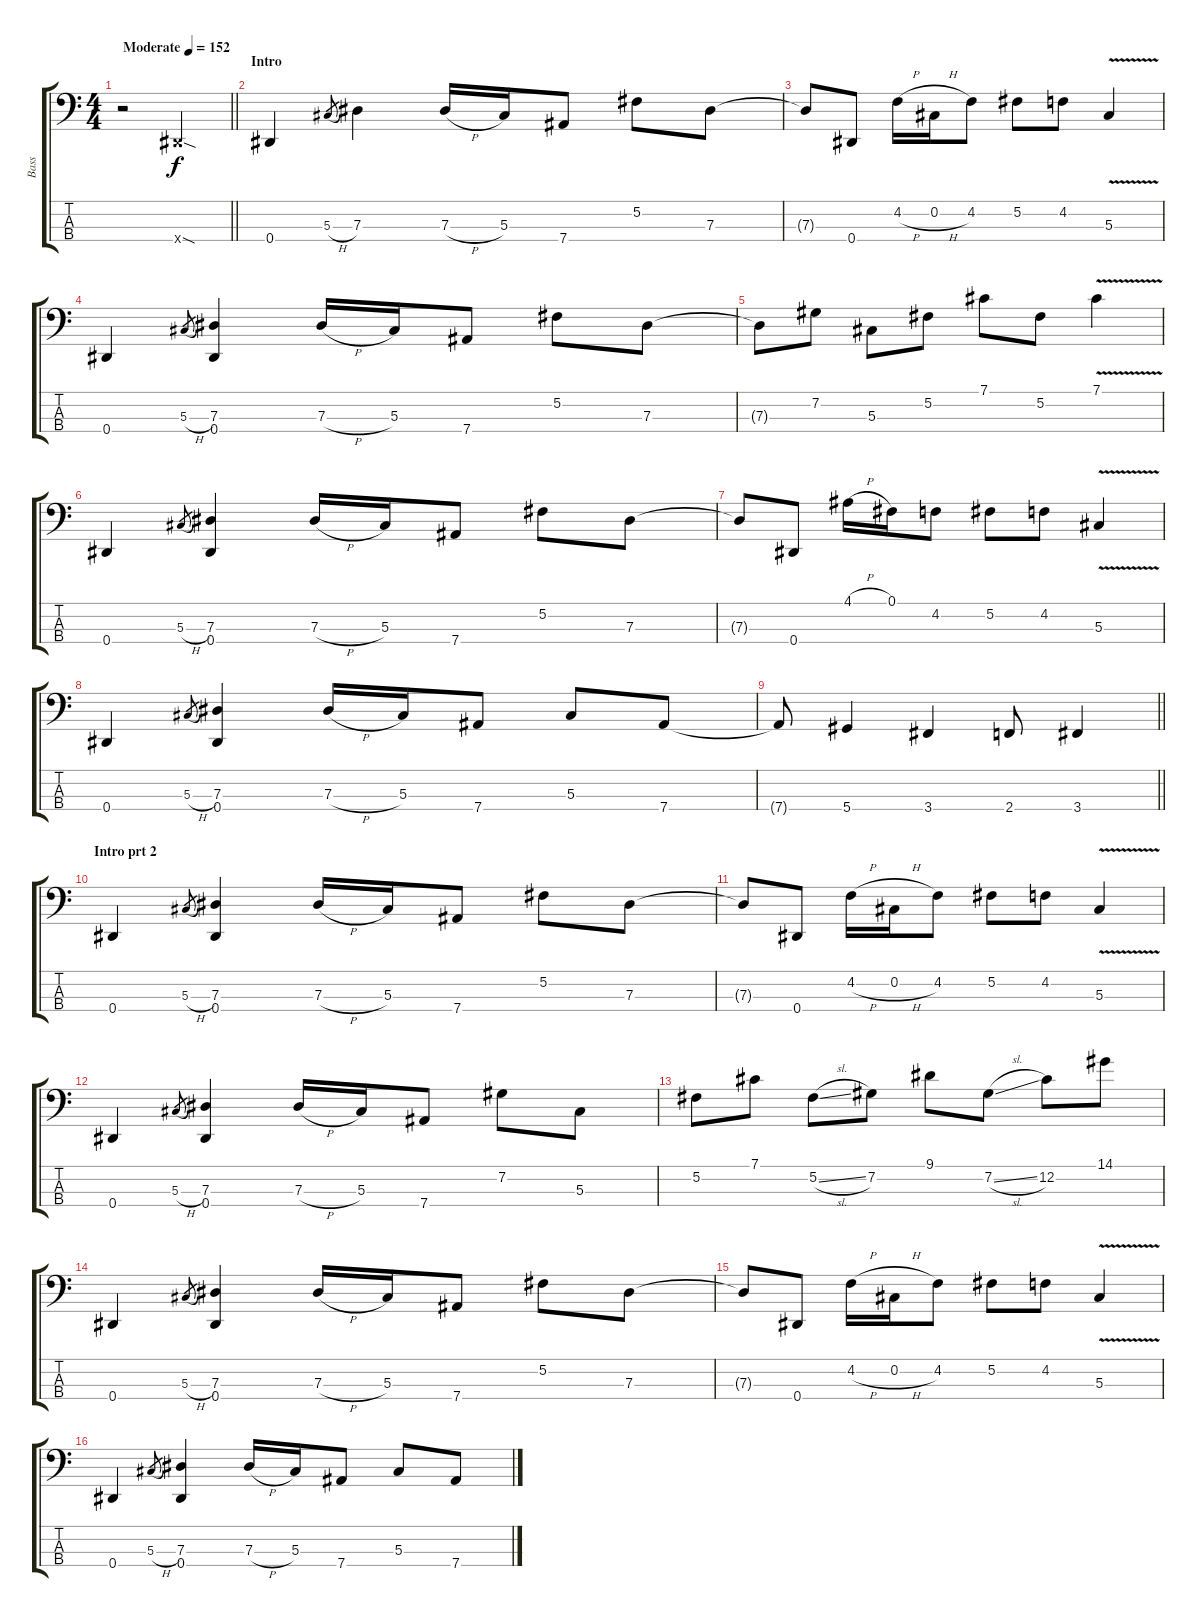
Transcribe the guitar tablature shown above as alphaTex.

\track ("Bass" "Bass") {instrument electricbassfinger}
\staff {score tabs}
\tuning (Gb2 Db2 Ab1 Eb1) {hide}
\ts (4 4)
\tempo (152 "Moderate")
\clef f4
\barLineRight lightlight
\ks c
r.2{dy f instrument electricbassfinger} 0.4{sod x}.2 |
\section ("" "Intro")
0.4.4 5.3{h}.8{gr} 7.3.4 7.3{h}.16 5.3.16 7.4.8 5.2.8 7.3.8 |
7.3{t}.8 0.4.8 4.2{h}.16 0.2{h}.16 4.2.8 5.2.8 4.2.8 5.3{v}.4 |
0.4.4 5.3{h}.8{gr} (7.3 0.4).4 7.3{h}.16 5.3.16 7.4.8 5.2.8 7.3.8 |
7.3{t}.8 7.2.8 5.3.8 5.2.8 7.1.8 5.2.8 7.1{v}.4 |
0.4.4 5.3{h}.8{gr} (7.3 0.4).4 7.3{h}.16 5.3.16 7.4.8 5.2.8 7.3.8 |
7.3{t}.8 0.4.8 4.1{h}.16 0.1.16 4.2.8 5.2.8 4.2.8 5.3{v}.4 |
0.4.4 5.3{h}.8{gr} (7.3 0.4).4 7.3{h}.16 5.3.16 7.4.8 5.3.8 7.4.8 |
\barLineRight lightlight
7.4{t}.8 5.4.4 3.4.4 2.4.8 3.4.4 |
\section ("" "Intro prt 2")
0.4.4 5.3{h}.8{gr} (7.3 0.4).4 7.3{h}.16 5.3.16 7.4.8 5.2.8 7.3.8 |
7.3{t}.8 0.4.8 4.2{h}.16 0.2{h}.16 4.2.8 5.2.8 4.2.8 5.3{v}.4 |
0.4.4 5.3{h}.8{gr} (7.3 0.4).4 7.3{h}.16 5.3.16 7.4.8 7.2.8 5.3.8 |
5.2.8 7.1.8 5.2{sl}.8 7.2.8 9.1.8 7.2{sl}.8 12.2.8 14.1.8 |
0.4.4 5.3{h}.8{gr} (7.3 0.4).4 7.3{h}.16 5.3.16 7.4.8 5.2.8 7.3.8 |
7.3{t}.8 0.4.8 4.2{h}.16 0.2{h}.16 4.2.8 5.2.8 4.2.8 5.3{v}.4 |
0.4.4 5.3{h}.8{gr} (7.3 0.4).4 7.3{h}.16 5.3.16 7.4.8 5.3.8 7.4.8
